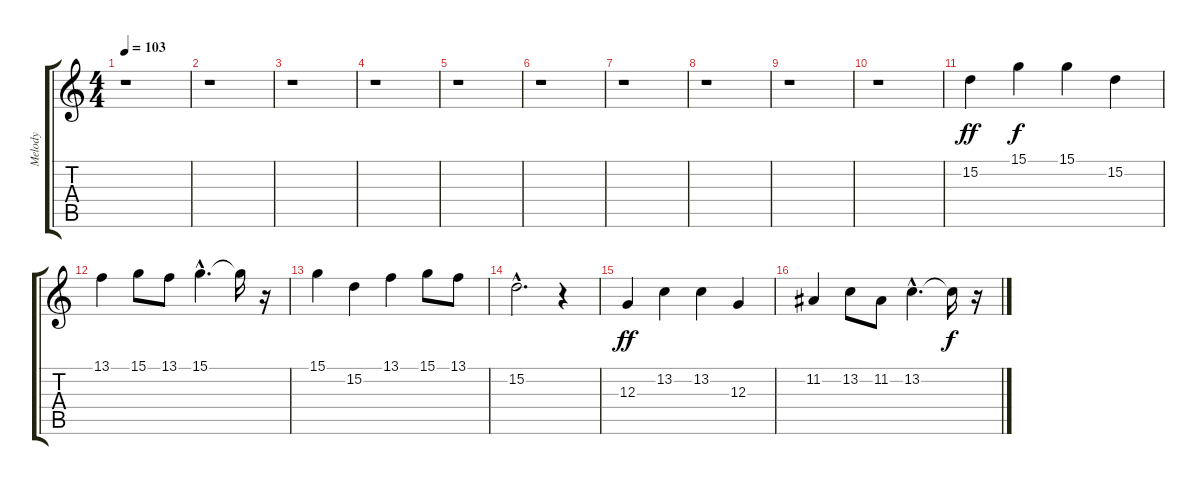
\track ("Melody" "Melody") {instrument flute}
\staff {score tabs}
\tuning (E4 B3 G3 D3 A2 E2) {hide}
\ts (4 4)
\tempo 103
\clef g2
\ks c
r.1{dy ff instrument flute} |
r.1 |
r.1 |
r.1 |
r.1 |
r.1 |
r.1 |
r.1 |
r.1 |
r.1 |
15.2.4 15.1.4{dy f} 15.1.4 15.2.4 |
13.1.4 15.1.8 13.1.8 15.1{hac}.4{d} 15.1{t}.16 r.16 |
15.1.4 15.2.4 13.1.4 15.1.8 13.1.8 |
15.2{hac}.2{d} r.4 |
12.3.4{dy ff} 13.2.4 13.2.4 12.3.4 |
11.2.4 13.2.8 11.2.8 13.2{hac}.4{d} 13.2{t}.16{dy f} r.16
